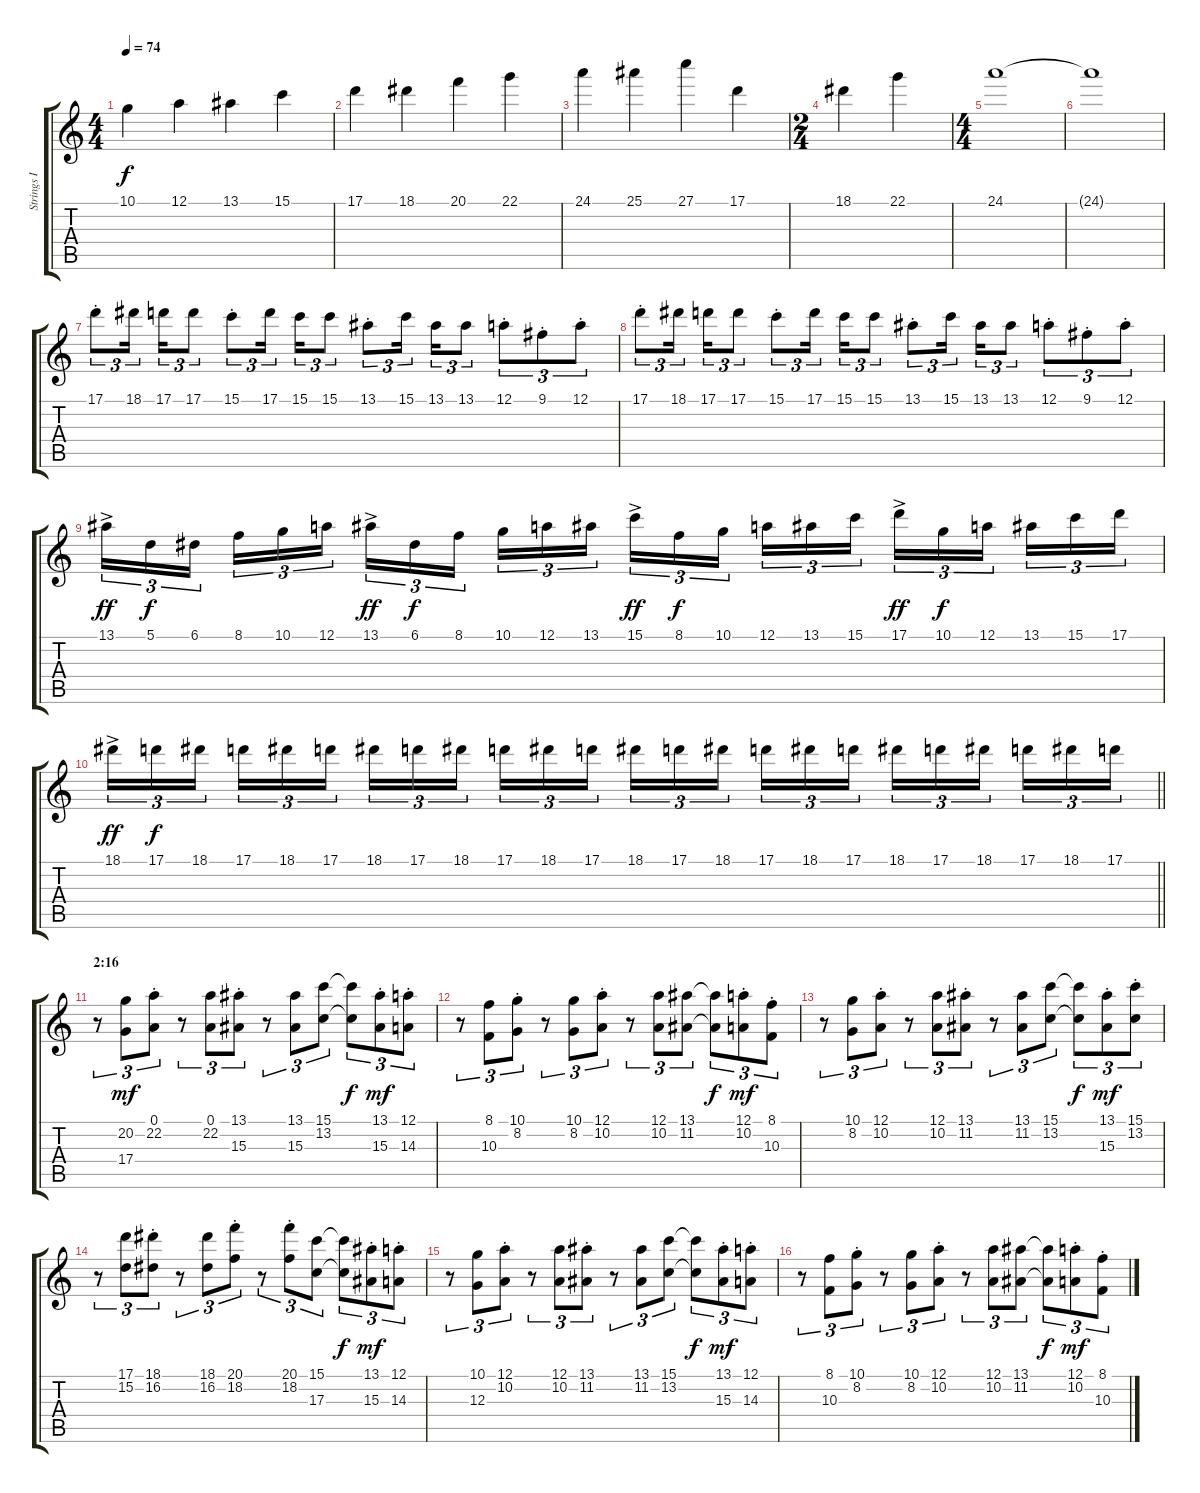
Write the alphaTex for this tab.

\track ("Strings I" "Strings I") {instrument stringensemble1}
\staff {score tabs}
\tuning (A4 B3 G3 D3 A2 E2) {hide}
\ts (4 4)
\tempo 74
\clef g2
\ks c
10.1.4{dy f} 12.1.4 13.1.4 15.1.4 |
17.1.4 18.1.4 20.1.4 22.1.4 |
24.1.4 25.1.4 27.1.4 17.1.4 |
\ts (2 4)
18.1.4 22.1.4 |
\ts (4 4)
24.1.1 |
24.1{t}.1{volume 3} |
17.1{st}.8{tu (3 2) volume 16} 18.1.16{tu (3 2)} 17.1.16{tu (3 2)} 17.1.8{tu (3 2)} 15.1{st}.8{tu (3 2)} 17.1.16{tu (3 2)} 15.1.16{tu (3 2)} 15.1.8{tu (3 2)} 13.1{st}.8{tu (3 2)} 15.1.16{tu (3 2)} 13.1.16{tu (3 2)} 13.1.8{tu (3 2)} 12.1{st}.8{tu (3 2)} 9.1{st}.8{tu (3 2)} 12.1{st}.8{tu (3 2)} |
17.1{st}.8{tu (3 2)} 18.1.16{tu (3 2)} 17.1.16{tu (3 2)} 17.1.8{tu (3 2)} 15.1{st}.8{tu (3 2)} 17.1.16{tu (3 2)} 15.1.16{tu (3 2)} 15.1.8{tu (3 2)} 13.1{st}.8{tu (3 2)} 15.1.16{tu (3 2)} 13.1.16{tu (3 2)} 13.1.8{tu (3 2)} 12.1{st}.8{tu (3 2)} 9.1{st}.8{tu (3 2)} 12.1{st}.8{tu (3 2)} |
13.1{ac}.16{tu (3 2) dy ff} 5.1.16{tu (3 2) dy f} 6.1.16{tu (3 2)} 8.1.16{tu (3 2)} 10.1.16{tu (3 2)} 12.1.16{tu (3 2)} 13.1{ac}.16{tu (3 2) dy ff} 6.1.16{tu (3 2) dy f} 8.1.16{tu (3 2)} 10.1.16{tu (3 2)} 12.1.16{tu (3 2)} 13.1.16{tu (3 2)} 15.1{ac}.16{tu (3 2) dy ff} 8.1.16{tu (3 2) dy f} 10.1.16{tu (3 2)} 12.1.16{tu (3 2)} 13.1.16{tu (3 2)} 15.1.16{tu (3 2)} 17.1{ac}.16{tu (3 2) dy ff} 10.1.16{tu (3 2) dy f} 12.1.16{tu (3 2)} 13.1.16{tu (3 2)} 15.1.16{tu (3 2)} 17.1.16{tu (3 2)} |
\barLineRight lightlight
18.1{ac}.16{tu (3 2) dy ff} 17.1.16{tu (3 2) dy f} 18.1.16{tu (3 2)} 17.1.16{tu (3 2)} 18.1.16{tu (3 2)} 17.1.16{tu (3 2)} 18.1.16{tu (3 2)} 17.1.16{tu (3 2)} 18.1.16{tu (3 2)} 17.1.16{tu (3 2)} 18.1.16{tu (3 2)} 17.1.16{tu (3 2)} 18.1.16{tu (3 2)} 17.1.16{tu (3 2)} 18.1.16{tu (3 2)} 17.1.16{tu (3 2)} 18.1.16{tu (3 2)} 17.1.16{tu (3 2)} 18.1.16{tu (3 2)} 17.1.16{tu (3 2)} 18.1.16{tu (3 2)} 17.1.16{tu (3 2)} 18.1.16{tu (3 2)} 17.1.16{tu (3 2)} |
\section ("" "2:16 ")
r.8{tu (3 2)} (20.2 17.4).8{tu (3 2) dy mf} (0.1{st} 22.2{st}).8{tu (3 2)} r.8{tu (3 2)} (0.1 22.2).8{tu (3 2)} (13.1{st} 15.3{st}).8{tu (3 2)} r.8{tu (3 2)} (13.1 15.3).8{tu (3 2)} (15.1 13.2).8{tu (3 2)} (15.1{t} 13.2{t}).8{tu (3 2) dy f} (13.1{st} 15.3{st}).8{tu (3 2) dy mf} (12.1{st} 14.3{st}).8{tu (3 2)} |
r.8{tu (3 2)} (8.1 10.3).8{tu (3 2)} (10.1{st} 8.2{st}).8{tu (3 2)} r.8{tu (3 2)} (10.1 8.2).8{tu (3 2)} (12.1{st} 10.2{st}).8{tu (3 2)} r.8{tu (3 2)} (12.1 10.2).8{tu (3 2)} (13.1 11.2).8{tu (3 2)} (13.1{t} 11.2{t}).8{tu (3 2) dy f} (12.1{st} 10.2{st}).8{tu (3 2) dy mf} (8.1{st} 10.3{st}).8{tu (3 2)} |
r.8{tu (3 2)} (10.1 8.2).8{tu (3 2)} (12.1{st} 10.2{st}).8{tu (3 2)} r.8{tu (3 2)} (12.1 10.2).8{tu (3 2)} (13.1{st} 11.2{st}).8{tu (3 2)} r.8{tu (3 2)} (13.1 11.2).8{tu (3 2)} (15.1 13.2).8{tu (3 2)} (15.1{t} 13.2{t}).8{tu (3 2) dy f} (13.1{st} 15.3{st}).8{tu (3 2) dy mf} (15.1{st} 13.2{st}).8{tu (3 2)} |
r.8{tu (3 2)} (17.1 15.2).8{tu (3 2)} (18.1{st} 16.2{st}).8{tu (3 2)} r.8{tu (3 2)} (18.1 16.2).8{tu (3 2)} (20.1{st} 18.2{st}).8{tu (3 2)} r.8{tu (3 2)} (20.1{st} 18.2{st}).8{tu (3 2)} (15.1 17.3).8{tu (3 2)} (15.1{t} 17.3{t}).8{tu (3 2) dy f} (13.1{st} 15.3{st}).8{tu (3 2) dy mf} (12.1{st} 14.3{st}).8{tu (3 2)} |
r.8{tu (3 2)} (10.1 12.3).8{tu (3 2)} (12.1{st} 10.2{st}).8{tu (3 2)} r.8{tu (3 2)} (12.1 10.2).8{tu (3 2)} (13.1{st} 11.2{st}).8{tu (3 2)} r.8{tu (3 2)} (13.1 11.2).8{tu (3 2)} (15.1 13.2).8{tu (3 2)} (15.1{t} 13.2{t}).8{tu (3 2) dy f} (13.1{st} 15.3{st}).8{tu (3 2) dy mf} (12.1{st} 14.3{st}).8{tu (3 2)} |
r.8{tu (3 2)} (8.1 10.3).8{tu (3 2)} (10.1{st} 8.2{st}).8{tu (3 2)} r.8{tu (3 2)} (10.1 8.2).8{tu (3 2)} (12.1{st} 10.2{st}).8{tu (3 2)} r.8{tu (3 2)} (12.1 10.2).8{tu (3 2)} (13.1 11.2).8{tu (3 2)} (13.1{t} 11.2{t}).8{tu (3 2) dy f} (12.1{st} 10.2{st}).8{tu (3 2) dy mf} (8.1{st} 10.3{st}).8{tu (3 2)}
